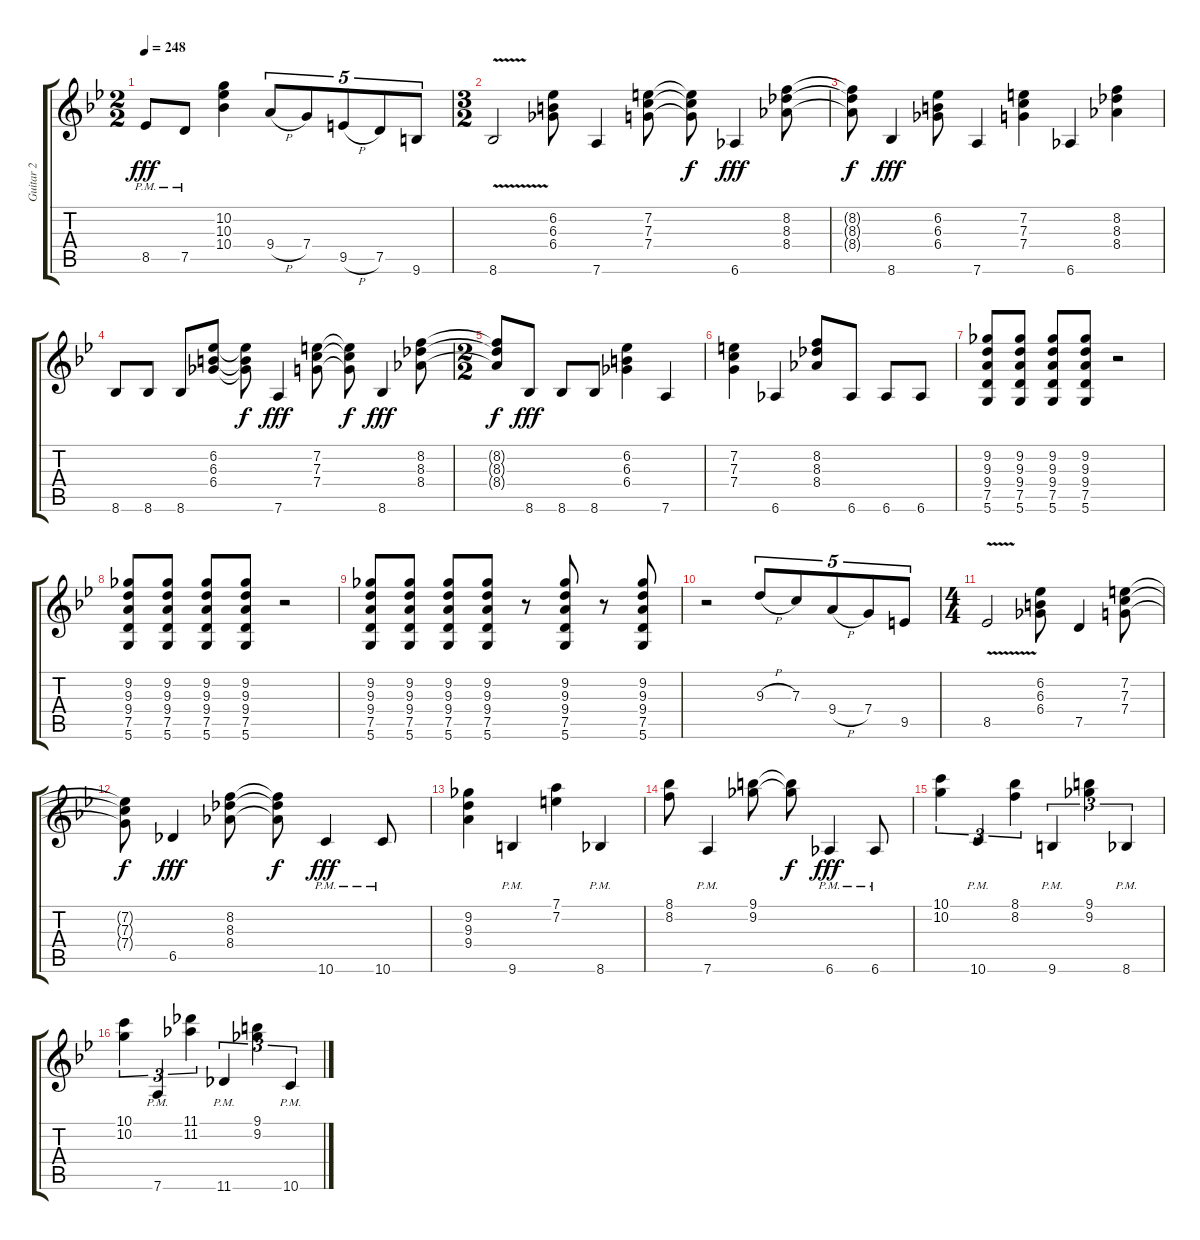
\track ("Guitar 2" "Guitar 2") {instrument distortionguitar}
\staff {score tabs}
\tuning (D4 A3 F3 C3 G2 D2) {hide}
\ts (2 2)
\tempo 248
\clef g2
\ks bb
8.5{pm}.8{dy fff} 7.5{pm}.8 (10.2 10.3 10.4).4 9.4{h}.8{tu (5 4)} 7.4.8{tu (5 4)} 9.5{h}.8{tu (5 4)} 7.5.8{tu (5 4)} 9.6.8{tu (5 4)} |
\ts (3 2)
8.6{v}.2 (6.2 6.3 6.4).8 7.6.4 (7.2 7.3 7.4).8 (7.2{t} 7.3{t} 7.4{t}).8{dy f} 6.6.4{dy fff} (8.2 8.3 8.4).8 |
(8.2{t} 8.3{t} 8.4{t}).8{dy f} 8.6.4{dy fff} (6.2 6.3 6.4).8 7.6.4 (7.2 7.3 7.4).4 6.6.4 (8.2 8.3 8.4).4 |
8.6.8 8.6.8 8.6.8 (6.2 6.3 6.4).8 (6.2{t} 6.3{t} 6.4{t}).8{dy f} 7.6.4{dy fff} (7.2 7.3 7.4).8 (7.2{t} 7.3{t} 7.4{t}).8{dy f} 8.6.4{dy fff} (8.2 8.3 8.4).8 |
\ts (2 2)
(8.2{t} 8.3{t} 8.4{t}).8{dy f} 8.6.8{dy fff} 8.6.8 8.6.8 (6.2 6.3 6.4).4 7.6.4 |
(7.2 7.3 7.4).4 6.6.4 (8.2 8.3 8.4).8 6.6.8 6.6.8 6.6.8 |
(9.2 9.3 9.4 7.5 5.6).8 (9.2 9.3 9.4 7.5 5.6).8 (9.2 9.3 9.4 7.5 5.6).8 (9.2 9.3 9.4 7.5 5.6).8 r.2 |
(9.2 9.3 9.4 7.5 5.6).8 (9.2 9.3 9.4 7.5 5.6).8 (9.2 9.3 9.4 7.5 5.6).8 (9.2 9.3 9.4 7.5 5.6).8 r.2 |
(9.2 9.3 9.4 7.5 5.6).8 (9.2 9.3 9.4 7.5 5.6).8 (9.2 9.3 9.4 7.5 5.6).8 (9.2 9.3 9.4 7.5 5.6).8 r.8 (9.2 9.3 9.4 7.5 5.6).8 r.8 (9.2 9.3 9.4 7.5 5.6).8 |
r.2 9.3{h}.8{tu (5 4)} 7.3.8{tu (5 4)} 9.4{h}.8{tu (5 4)} 7.4.8{tu (5 4)} 9.5.8{tu (5 4)} |
\ts (4 4)
8.5{v}.2 (6.2 6.3 6.4).8 7.5.4 (7.2 7.3 7.4).8 |
(7.2{t} 7.3{t} 7.4{t}).8{dy f} 6.5.4{dy fff} (8.2 8.3 8.4).8 (8.2{t} 8.3{t} 8.4{t}).8{dy f} 10.6{pm}.4{dy fff} 10.6{pm}.8 |
(9.2 9.3 9.4).4 9.6{pm}.4 (7.1 7.2).4 8.6{pm}.4 |
(8.1 8.2).8 7.6{pm}.4 (9.1 9.2).8 (9.1{t} 9.2{t}).8{dy f} 6.6{pm}.4{dy fff} 6.6{pm}.8 |
(10.1 10.2).4{tu (3 2)} 10.6{pm}.4{tu (3 2)} (8.1 8.2).4{tu (3 2)} 9.6{pm}.4{tu (3 2)} (9.1 9.2).4{tu (3 2)} 8.6{pm}.4{tu (3 2)} |
(10.1 10.2).4{tu (3 2)} 7.6{pm}.4{tu (3 2)} (11.1 11.2).4{tu (3 2)} 11.6{pm}.4{tu (3 2)} (9.1 9.2).4{tu (3 2)} 10.6{pm}.4{tu (3 2)}
